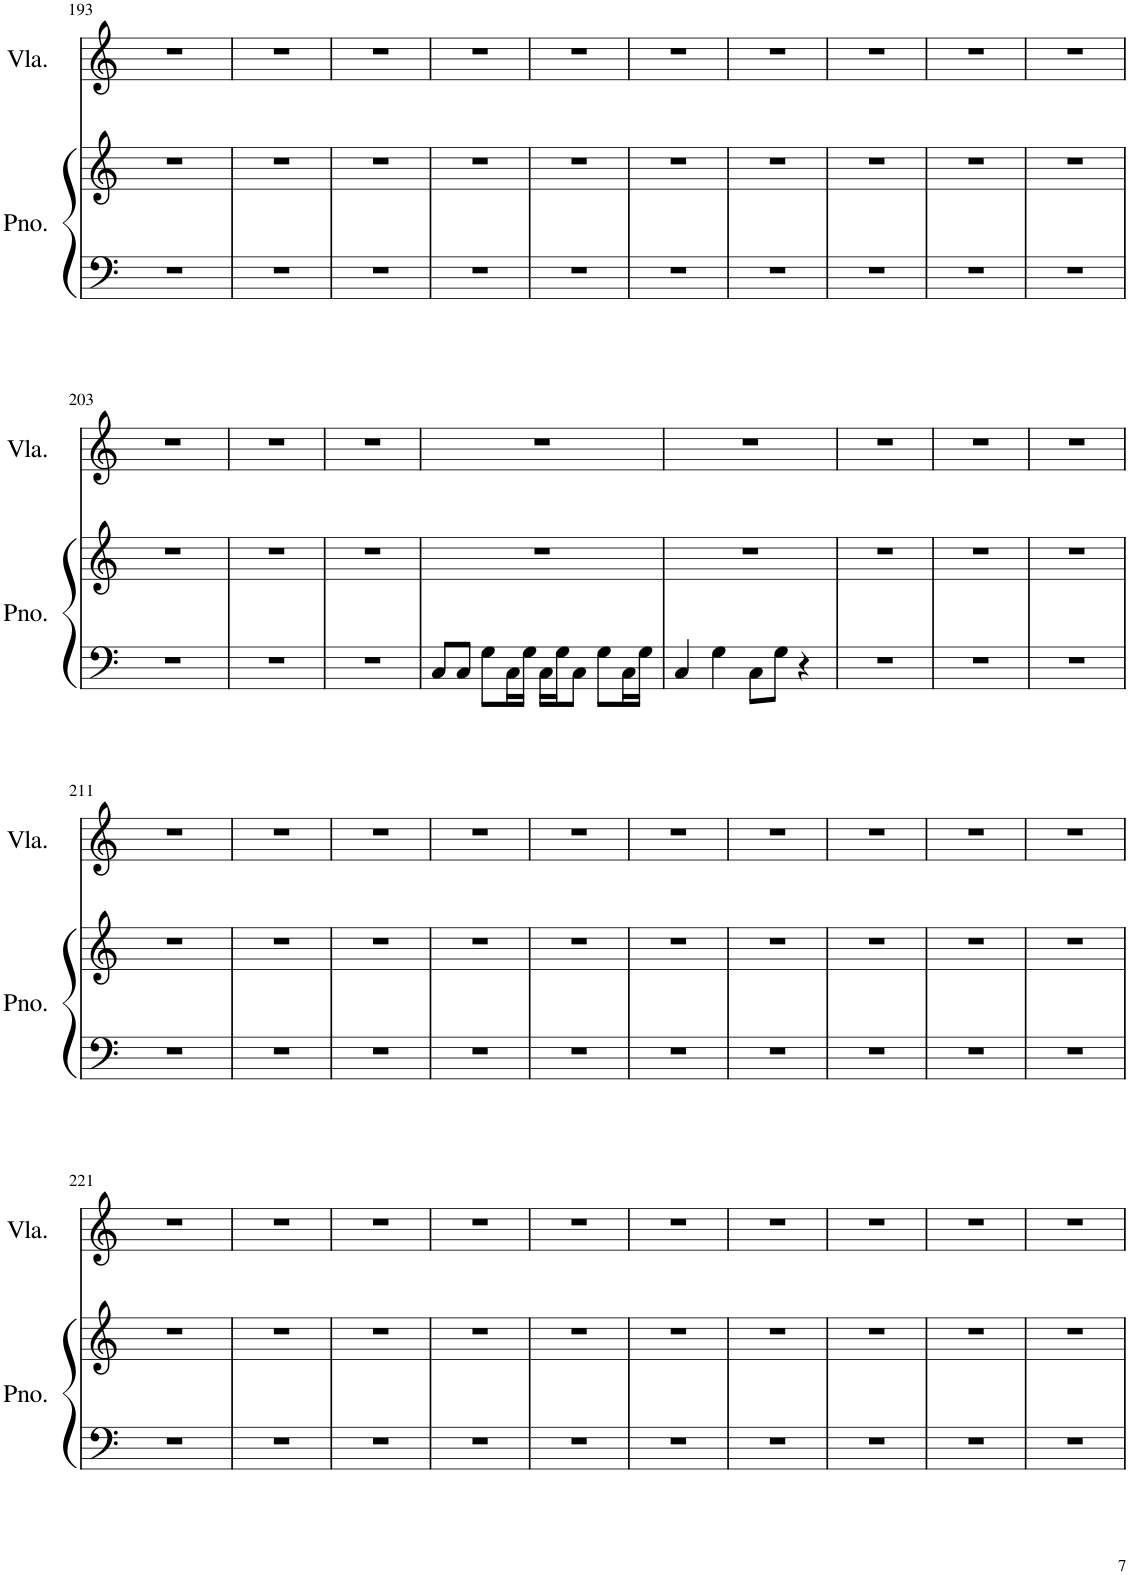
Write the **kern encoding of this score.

**kern	**kern	**kern
*part2	*part2	*part1
*staff3	*staff2	*staff1
*I"Piano	*	*I"Viola
*I'Pno.	*	*I'Vla.
!!LO:PB:g=z
*clefF4	*clefG2	*clefG2
*k[]	*k[]	*k[]
*M4/4	*M4/4	*M4/4
=193	=193	=193
1r	1r	1r
=194	=194	=194
1r	1r	1r
=195	=195	=195
1r	1r	1r
=196	=196	=196
1r	1r	1r
=197	=197	=197
1r	1r	1r
=198	=198	=198
1r	1r	1r
=199	=199	=199
1r	1r	1r
=200	=200	=200
1r	1r	1r
=201	=201	=201
1r	1r	1r
=202	=202	=202
1r	1r	1r
!!LO:LB:g=z
=203	=203	=203
1r	1r	1r
=204	=204	=204
1r	1r	1r
=205	=205	=205
1r	1r	1r
=206	=206	=206
8C/L	1r	1r
8C/J	.	.
8G\L	.	.
16C\L	.	.
16G\JJ	.	.
16C\LL	.	.
16G\J	.	.
8C\J	.	.
8G\L	.	.
16C\L	.	.
16G\JJ	.	.
=207	=207	=207
4C/	1r	1r
4G\	.	.
8C\L	.	.
8G\J	.	.
4r	.	.
=208	=208	=208
1r	1r	1r
=209	=209	=209
1r	1r	1r
=210	=210	=210
1r	1r	1r
!!LO:LB:g=z
=211	=211	=211
1r	1r	1r
=212	=212	=212
1r	1r	1r
=213	=213	=213
1r	1r	1r
=214	=214	=214
1r	1r	1r
=215	=215	=215
1r	1r	1r
=216	=216	=216
1r	1r	1r
=217	=217	=217
1r	1r	1r
=218	=218	=218
1r	1r	1r
=219	=219	=219
1r	1r	1r
=220	=220	=220
1r	1r	1r
!!LO:LB:g=z
=221	=221	=221
1r	1r	1r
=222	=222	=222
1r	1r	1r
=223	=223	=223
1r	1r	1r
=224	=224	=224
1r	1r	1r
=225	=225	=225
1r	1r	1r
=226	=226	=226
1r	1r	1r
=227	=227	=227
1r	1r	1r
=228	=228	=228
1r	1r	1r
=229	=229	=229
1r	1r	1r
=230	=230	=230
1r	1r	1r
=	=	=
*-	*-	*-
